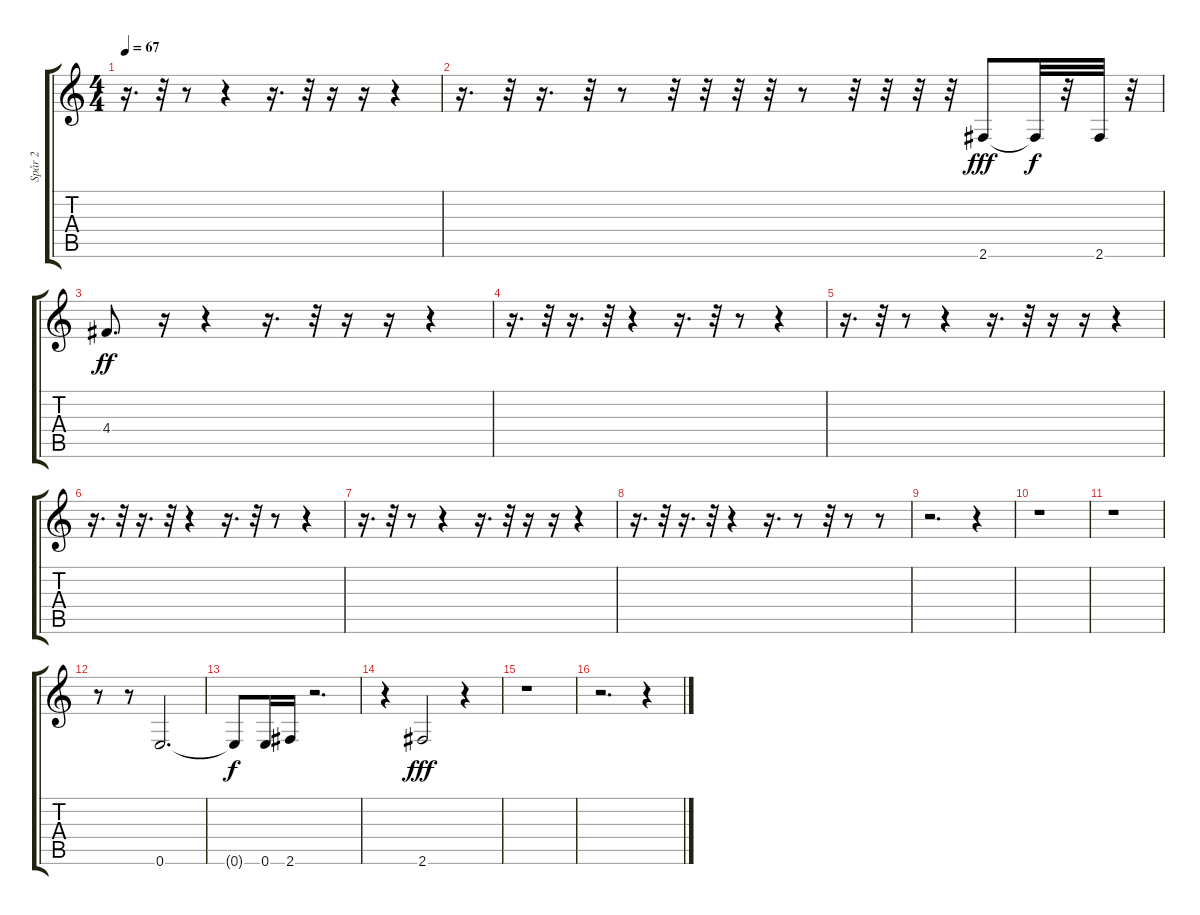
\track ("Spår 2" "Spår 2") {instrument acousticbass}
\staff {score tabs}
\tuning (E4 B3 G3 D3 A2 E2) {hide}
\ts (4 4)
\tempo 67
\clef g2
\ks c
r.16{d dy fff} r.32 r.8 r.4 r.16{d} r.32 r.16 r.16 r.4 |
r.16{d} r.32 r.16{d} r.32 r.8 r.32 r.32 r.32 r.32 r.8 r.32 r.32 r.32 r.32 2.6.8 2.6{t}.32{dy f} r.32 2.6.32 r.32 |
4.4.8{d dy ff} r.16 r.4 r.16{d} r.32 r.16 r.16 r.4 |
r.16{d} r.32 r.16{d} r.32 r.4 r.16{d} r.32 r.8 r.4 |
r.16{d} r.32 r.8 r.4 r.16{d} r.32 r.16 r.16 r.4 |
r.16{d} r.32 r.16{d} r.32 r.4 r.16{d} r.32 r.8 r.4 |
r.16{d} r.32 r.8 r.4 r.16{d} r.32 r.16 r.16 r.4 |
r.16{d} r.32 r.16{d} r.32 r.4 r.16{d} r.8 r.32 r.8 r.8 |
r.2{d} r.4 |
r.1 |
r.1 |
r.8 r.8 0.6.2{d} |
0.6{t}.8{dy f} 0.6.16 2.6.16 r.2{d} |
r.4 2.6.2{dy fff} r.4 |
r.1 |
r.2{d} r.4
